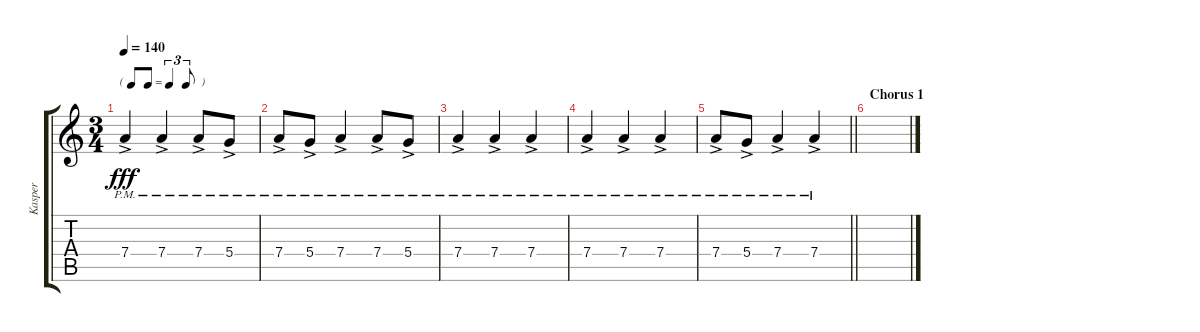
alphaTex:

\track ("Kasper" "Kasper") {instrument electricguitarjazz}
\staff {score tabs}
\tuning (E4 B3 G3 D3 A2 E2) {hide}
\ts (3 4)
\tf triplet8th
\tempo 140
\clef g2
\ks c
7.4{ac pm}.4{dy fff} 7.4{ac pm}.4 7.4{ac pm}.8 5.4{ac pm}.8 |
7.4{ac pm}.8 5.4{ac pm}.8 7.4{ac pm}.4 7.4{ac pm}.8 5.4{ac pm}.8 |
7.4{ac pm}.4 7.4{ac pm}.4 7.4{ac pm}.4 |
7.4{ac pm}.4 7.4{ac pm}.4 7.4{ac pm}.4 |
\barLineRight lightlight
7.4{ac pm}.8 5.4{ac pm}.8 7.4{ac pm}.4 7.4{ac pm}.4 |
\section ("" "Chorus 1")
